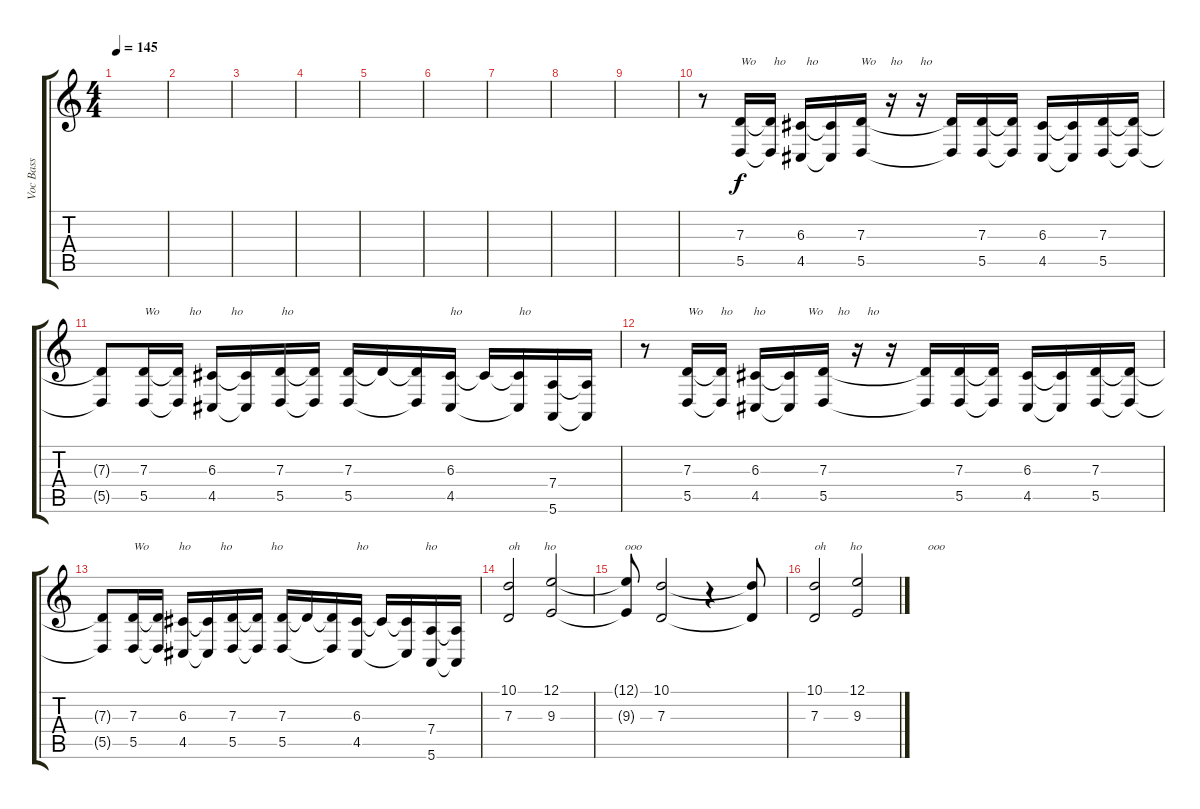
\track ("Voc Bass" "Voc Bass") {instrument lead6voice}
\staff {score tabs}
\tuning (E4 B3 G3 D3 A2 E2) {hide}
\ts (4 4)
\tempo 145
\clef g2
\ks c
|
|
|
|
|
|
|
|
|
r.8 (7.3 5.5).16{txt "Wo      ho       ho              Wo     ho      ho"} (7.3{t} 5.5{t}).16 (6.3 4.5).16 (6.3{t} 4.5{t}).16 (7.3 5.5).16 r.16 r.16 (7.3{t} 5.5{t}).16 (7.3 5.5).16 (7.3{t} 5.5{t}).16 (6.3 4.5).16 (6.3{t} 4.5{t}).16 (7.3 5.5).16 (7.3{t} 5.5{t}).16 |
(7.3{t} 5.5{t}).8 (7.3 5.5).16{txt "Wo          ho          ho             ho"} (7.3{t} 5.5{t}).16 (6.3 4.5).16 (6.3{t} 4.5{t}).16 (7.3 5.5).16 (7.3{t} 5.5{t}).16 (7.3 5.5).16 7.3{t}.16 (7.3{t} 5.5{t}).16 (6.3 4.5).16{txt "ho                   ho"} 6.3{t}.16 (6.3{t} 4.5{t}).16 (7.4 5.6).16 (7.4{t} 5.6{t}).16 |
r.8 (7.3 5.5).16{txt "Wo      ho       ho              Wo     ho      ho"} (7.3{t} 5.5{t}).16 (6.3 4.5).16 (6.3{t} 4.5{t}).16 (7.3 5.5).16 r.16 r.16 (7.3{t} 5.5{t}).16 (7.3 5.5).16 (7.3{t} 5.5{t}).16 (6.3 4.5).16 (6.3{t} 4.5{t}).16 (7.3 5.5).16 (7.3{t} 5.5{t}).16 |
(7.3{t} 5.5{t}).8 (7.3 5.5).16{txt "Wo          ho          ho             ho"} (7.3{t} 5.5{t}).16 (6.3 4.5).16 (6.3{t} 4.5{t}).16 (7.3 5.5).16 (7.3{t} 5.5{t}).16 (7.3 5.5).16 7.3{t}.16 (7.3{t} 5.5{t}).16 (6.3 4.5).16{txt "ho                   ho"} 6.3{t}.16 (6.3{t} 4.5{t}).16 (7.4 5.6).16 (7.4{t} 5.6{t}).16 |
(10.1 7.3).2{txt "oh        ho                       ooo"} (12.1 9.3).2 |
(12.1{t} 9.3{t}).8 (10.1 7.3).2 r.4 (10.1{t} 7.3{t}).8 |
(10.1 7.3).2{txt "oh        ho                      ooo"} (12.1 9.3).2
